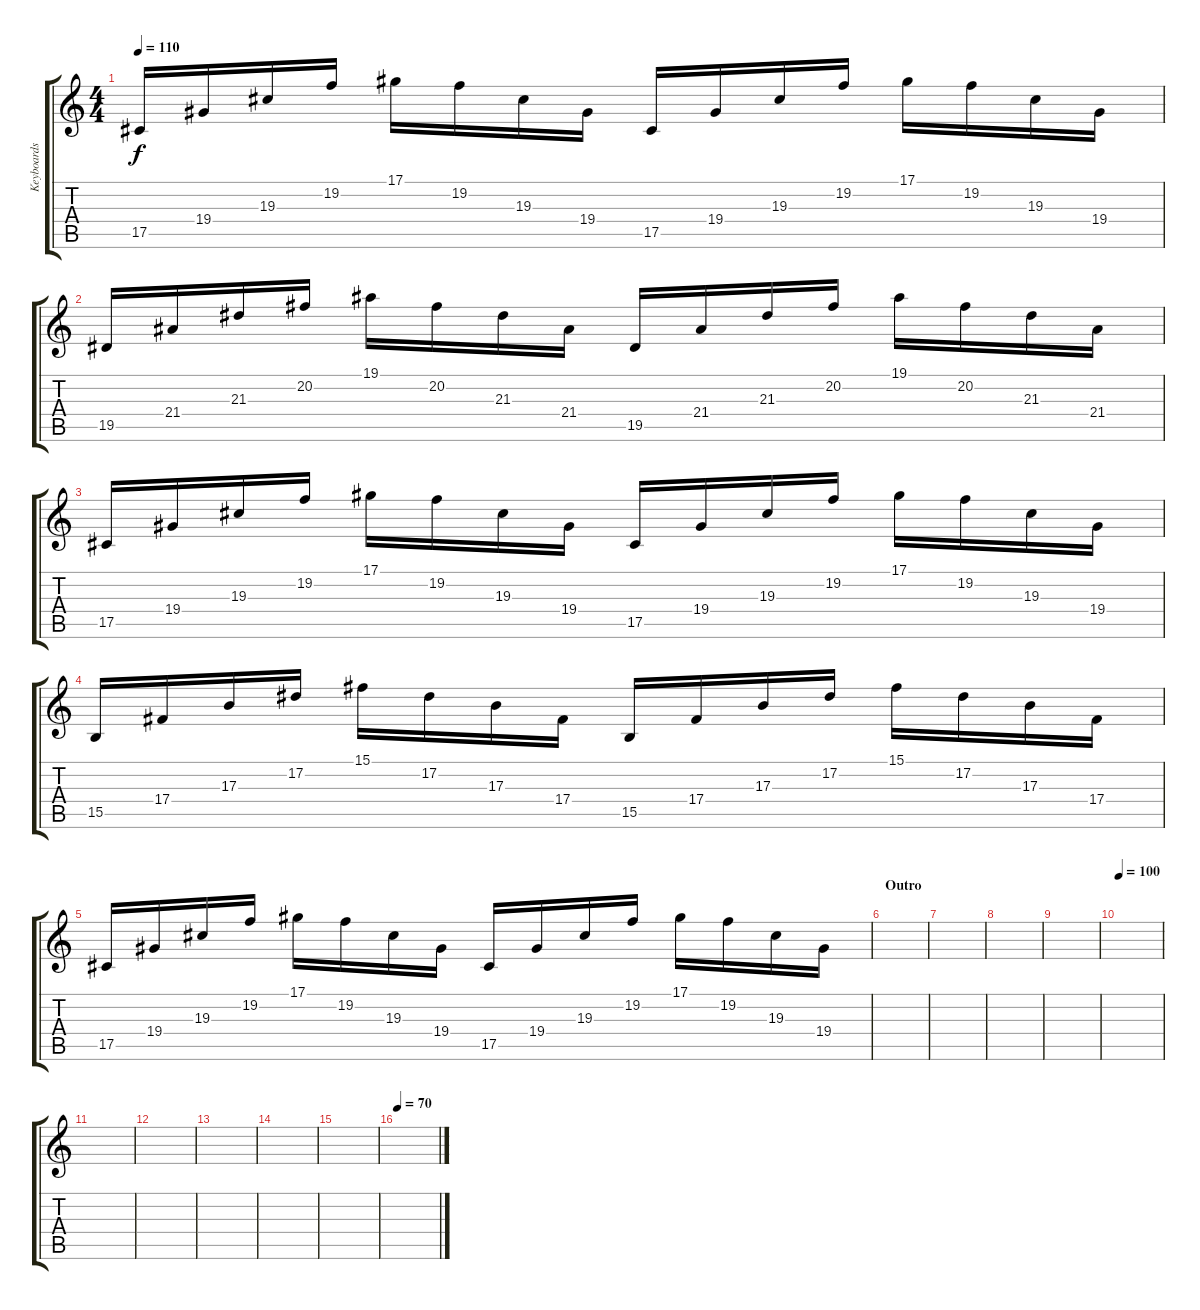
\track ("Keyboards 2" "Keyboards ") {instrument lead2sawtooth}
\staff {score tabs}
\tuning (Eb4 Bb3 Gb3 Db3 Ab2 Eb2) {hide}
\ts (4 4)
\tempo 110
\clef g2
\ks c
17.5.16{dy f} 19.4.16 19.3.16 19.2.16 17.1.16 19.2.16 19.3.16 19.4.16 17.5.16 19.4.16 19.3.16 19.2.16 17.1.16 19.2.16 19.3.16 19.4.16 |
19.5.16 21.4.16 21.3.16 20.2.16 19.1.16 20.2.16 21.3.16 21.4.16 19.5.16 21.4.16 21.3.16 20.2.16 19.1.16 20.2.16 21.3.16 21.4.16 |
17.5.16 19.4.16 19.3.16 19.2.16 17.1.16 19.2.16 19.3.16 19.4.16 17.5.16 19.4.16 19.3.16 19.2.16 17.1.16 19.2.16 19.3.16 19.4.16 |
15.5.16 17.4.16 17.3.16 17.2.16 15.1.16 17.2.16 17.3.16 17.4.16 15.5.16 17.4.16 17.3.16 17.2.16 15.1.16 17.2.16 17.3.16 17.4.16 |
17.5.16 19.4.16 19.3.16 19.2.16 17.1.16 19.2.16 19.3.16 19.4.16 17.5.16 19.4.16 19.3.16 19.2.16 17.1.16 19.2.16 19.3.16 19.4.16 |
\section ("" "Outro")
|
|
|
|
\tempo 100
|
|
|
|
|
|
\tempo 70
